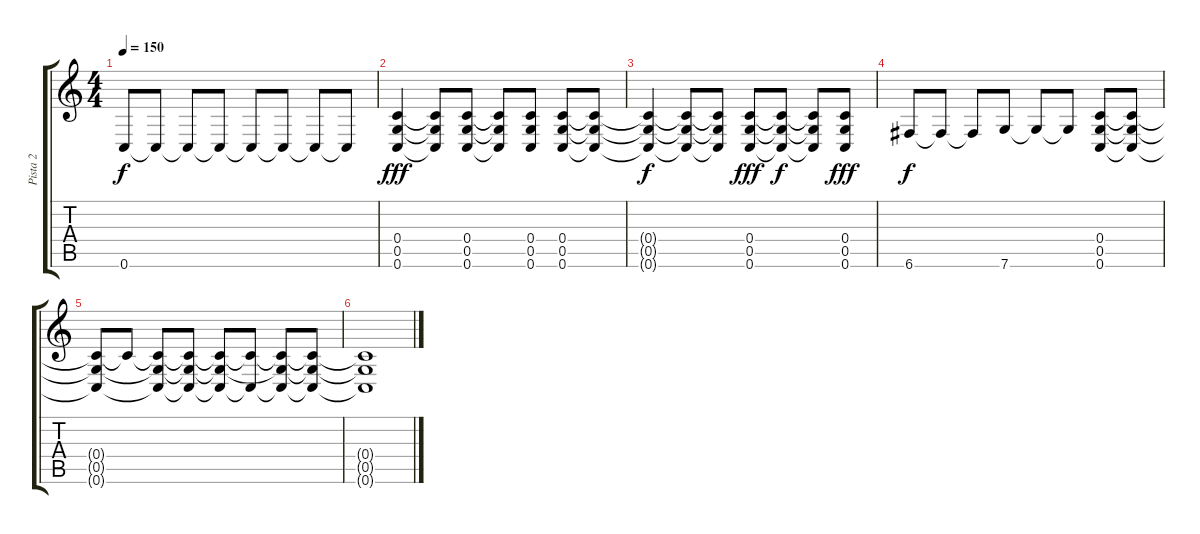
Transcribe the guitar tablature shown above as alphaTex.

\track ("Pista 2" "Pista 2") {instrument overdrivenguitar}
\staff {score tabs}
\tuning (E4 C4 G3 C3 G2 C2) {hide}
\ts (4 4)
\tempo 150
\clef g2
\ks c
0.6{t}.8{dy f} 0.6{t}.8 0.6{t}.8 0.6{t}.8 0.6{t}.8 0.6{t}.8 0.6{t}.8 0.6{t}.8 |
(0.4 0.5 0.6).4{dy fff instrument overdrivenguitar} (0.4{t} 0.5{t} 0.6{t}).8 (0.4 0.5 0.6).8 (0.4{t} 0.5{t} 0.6{t}).8 (0.4 0.5 0.6).8 (0.4 0.5 0.6).8 (0.4{t} 0.5{t} 0.6{t}).8 |
(0.4{t} 0.5{t} 0.6{t}).4{dy f instrument overdrivenguitar} (0.4{t} 0.5{t} 0.6{t}).8 (0.4{t} 0.5{t} 0.6{t}).8 (0.4 0.5 0.6).8{dy fff} (0.4{t} 0.5{t} 0.6{t}).8{dy f} (0.4{t} 0.5{t} 0.6{t}).8 (0.4 0.5 0.6).8{dy fff} |
6.6.8{dy f} 6.6{t}.8 6.6{t}.8 7.6.8 7.6{t}.8 7.6{t}.8 (0.4 0.5 0.6).8 (0.4{t} 0.5{t} 0.6{t}).8 |
(0.4{t} 0.5{t} 0.6{t}).8 0.4{t}.8 (0.4{t} 0.5{t} 0.6{t}).8 (0.4{t} 0.5{t} 0.6{t}).8 (0.4{t} 0.5{t} 0.6{t}).8 (0.4{t} 0.6{t}).8 (0.4{t} 0.5{t} 0.6{t}).8 (0.4{t} 0.5{t} 0.6{t}).8 |
(0.4{t} 0.5{t} 0.6{t}).1
